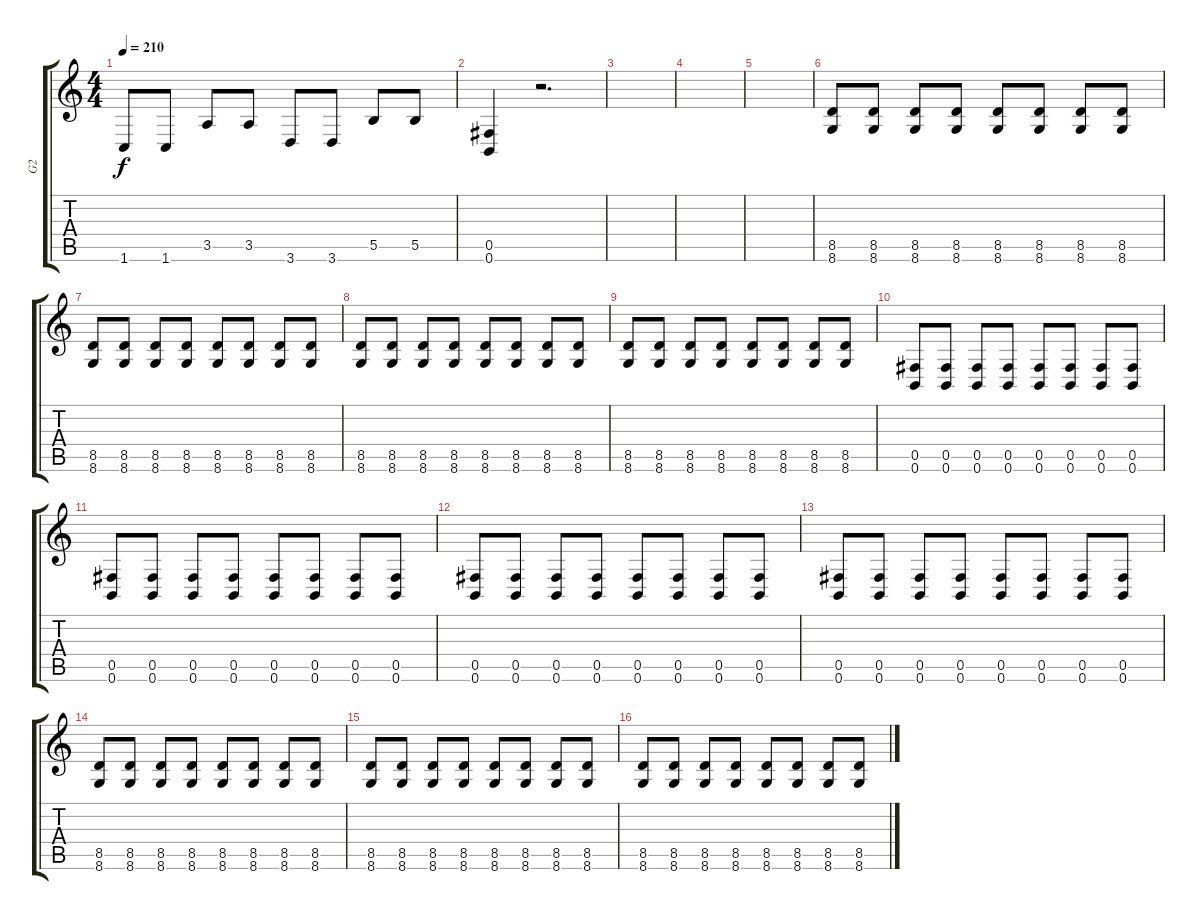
\track ("G2" "G2") {instrument distortionguitar}
\staff {score tabs}
\tuning (Db4 Ab3 E3 B2 Gb2 B1) {hide}
\ts (4 4)
\tempo 210
\clef g2
\ks c
1.6.8{dy f} 1.6.8 3.5.8 3.5.8 3.6.8 3.6.8 5.5.8 5.5.8 |
(0.5 0.6).4 r.2{d} |
|
|
|
(8.5 8.6).8 (8.5 8.6).8 (8.5 8.6).8 (8.5 8.6).8 (8.5 8.6).8 (8.5 8.6).8 (8.5 8.6).8 (8.5 8.6).8 |
(8.5 8.6).8 (8.5 8.6).8 (8.5 8.6).8 (8.5 8.6).8 (8.5 8.6).8 (8.5 8.6).8 (8.5 8.6).8 (8.5 8.6).8 |
(8.5 8.6).8 (8.5 8.6).8 (8.5 8.6).8 (8.5 8.6).8 (8.5 8.6).8 (8.5 8.6).8 (8.5 8.6).8 (8.5 8.6).8 |
(8.5 8.6).8 (8.5 8.6).8 (8.5 8.6).8 (8.5 8.6).8 (8.5 8.6).8 (8.5 8.6).8 (8.5 8.6).8 (8.5 8.6).8 |
(0.5 0.6).8 (0.5 0.6).8 (0.5 0.6).8 (0.5 0.6).8 (0.5 0.6).8 (0.5 0.6).8 (0.5 0.6).8 (0.5 0.6).8 |
(0.5 0.6).8 (0.5 0.6).8 (0.5 0.6).8 (0.5 0.6).8 (0.5 0.6).8 (0.5 0.6).8 (0.5 0.6).8 (0.5 0.6).8 |
(0.5 0.6).8 (0.5 0.6).8 (0.5 0.6).8 (0.5 0.6).8 (0.5 0.6).8 (0.5 0.6).8 (0.5 0.6).8 (0.5 0.6).8 |
(0.5 0.6).8 (0.5 0.6).8 (0.5 0.6).8 (0.5 0.6).8 (0.5 0.6).8 (0.5 0.6).8 (0.5 0.6).8 (0.5 0.6).8 |
(8.5 8.6).8 (8.5 8.6).8 (8.5 8.6).8 (8.5 8.6).8 (8.5 8.6).8 (8.5 8.6).8 (8.5 8.6).8 (8.5 8.6).8 |
(8.5 8.6).8 (8.5 8.6).8 (8.5 8.6).8 (8.5 8.6).8 (8.5 8.6).8 (8.5 8.6).8 (8.5 8.6).8 (8.5 8.6).8 |
(8.5 8.6).8 (8.5 8.6).8 (8.5 8.6).8 (8.5 8.6).8 (8.5 8.6).8 (8.5 8.6).8 (8.5 8.6).8 (8.5 8.6).8
